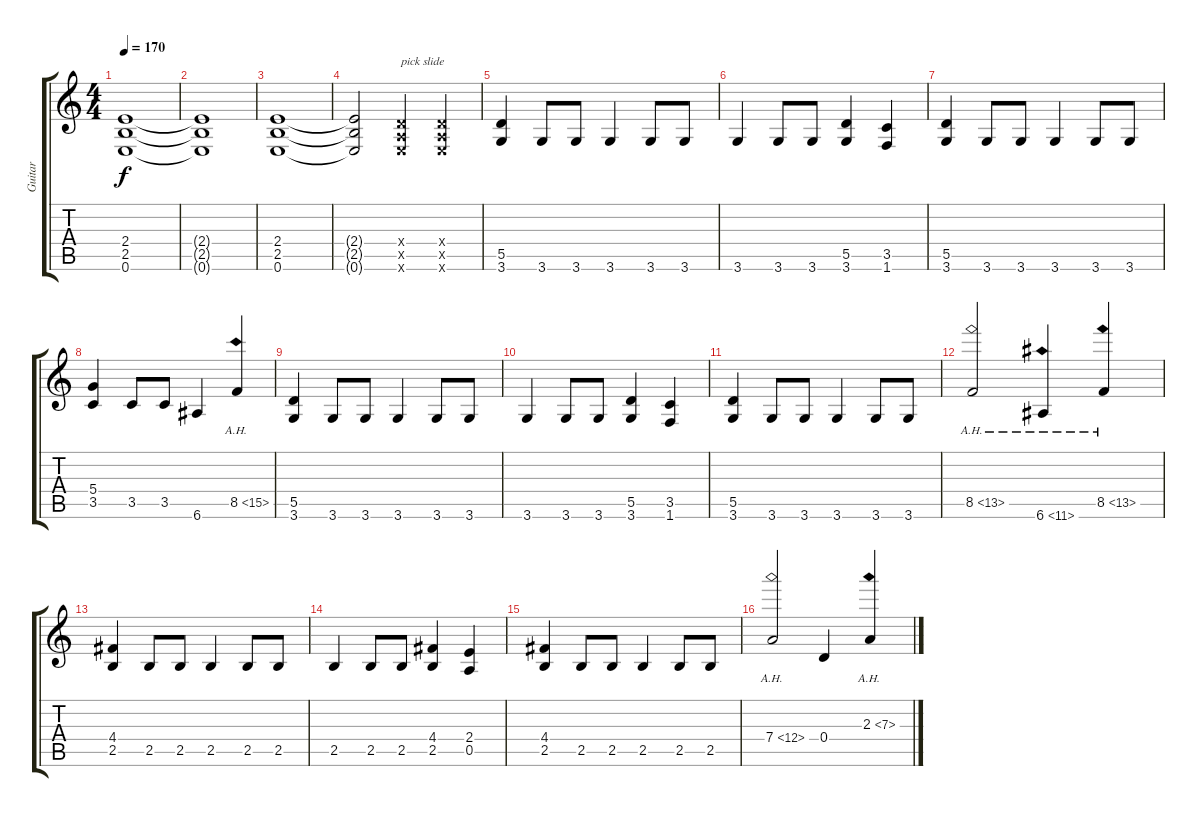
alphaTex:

\track ("Guitar" "Guitar") {instrument overdrivenguitar}
\staff {score tabs}
\tuning (E4 B3 G3 D3 A2 E2) {hide}
\ts (4 4)
\tempo 170
\clef g2
\ks c
(2.4 2.5 0.6).1{dy f} |
(2.4{t} 2.5{t} 0.6{t}).1 |
(2.4 2.5 0.6).1 |
(2.4{t} 2.5{t} 0.6{t}).2 (0.4{x} 0.5{x} 0.6{x}).4{txt "pick slide"} (0.4{x} 0.5{x} 0.6{x}).4 |
(5.5 3.6).4 3.6.8 3.6.8 3.6.4 3.6.8 3.6.8 |
3.6.4 3.6.8 3.6.8 (5.5 3.6).4 (3.5 1.6).4 |
(5.5 3.6).4 3.6.8 3.6.8 3.6.4 3.6.8 3.6.8 |
(5.4 3.5).4 3.5.8 3.5.8 6.6.4 8.5{ah 7}.4 |
(5.5 3.6).4 3.6.8 3.6.8 3.6.4 3.6.8 3.6.8 |
3.6.4 3.6.8 3.6.8 (5.5 3.6).4 (3.5 1.6).4 |
(5.5 3.6).4 3.6.8 3.6.8 3.6.4 3.6.8 3.6.8 |
8.5{ah 5}.2 6.6{ah 5}.4 8.5{ah 5}.4 |
(4.4 2.5).4 2.5.8 2.5.8 2.5.4 2.5.8 2.5.8 |
2.5.4 2.5.8 2.5.8 (4.4 2.5).4 (2.4 0.5).4 |
(4.4 2.5).4 2.5.8 2.5.8 2.5.4 2.5.8 2.5.8 |
7.4{ah 5}.2 0.4.4 2.3{ah 5}.4
